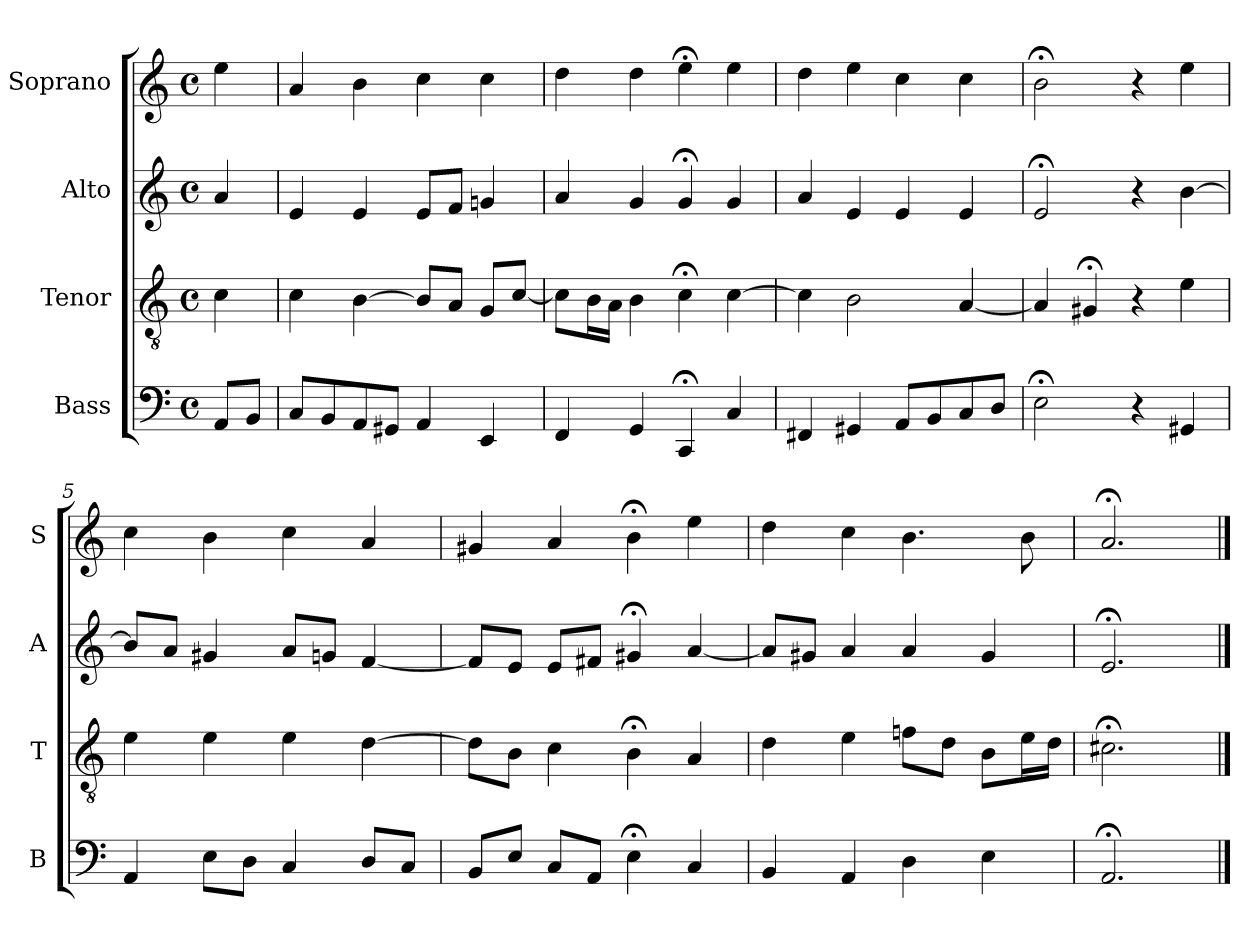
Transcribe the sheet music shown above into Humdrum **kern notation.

**kern	**kern	**kern	**kern
*part4	*part3	*part2	*part1
*staff4	*staff3	*staff2	*staff1
*I"Bass	*I"Tenor	*I"Alto	*I"Soprano
*I'B	*I'T	*I'A	*I'S
*clefF4	*clefGv2	*clefG2	*clefG2
*k[]	*k[]	*k[]	*k[]
*a:	*a:	*a:	*a:
*M4/4	*M4/4	*M4/4	*M4/4
*met(c)	*met(c)	*met(c)	*met(c)
*MM100	*MM100	*MM100	*MM100
=	=	=	=
8AAL	4c	4a	4ee
8BBJ	.	.	.
=1	=1	=1	=1
8CL	4c	4e	4a
8BB	.	.	.
8AA	[4B	4e	4b
8GG#XJ	.	.	.
4AA	8BL]	8eL	4cc
.	8AJ	8fJ	.
4EE	8GL	4gn	4cc
.	[8cJ	.	.
=2	=2	=2	=2
4FF	8cL]	4a	4dd
.	16BL	.	.
.	16AJJ	.	.
4GG	4B	4g	4dd
4CC;<	4c;<	4g;<	4ee;<
4C	[4c	4g	4ee
=3	=3	=3	=3
4FF#Xi	4ci]	4ai	4ddi
4GG#X	2B	4e	4ee
8AAL	.	4e	4cc
8BB	.	.	.
8C	[4A	4e	4cc
8DJ	.	.	.
=4	=4	=4	=4
2E;<	4A]	2e;<	2b;<
.	4G#X;<	.	.
4r	4r	4r	4r
4GG#X	4e	[4b	4ee
=5	=5	=5	=5
4AA	4e	8bL]	4cc
.	.	8aJ	.
8EL	4e	4g#X	4b
8DJ	.	.	.
4C	4e	8aL	4cc
.	.	8gnJ	.
8DL	[4d	[4f	4a
8CJ	.	.	.
=6	=6	=6	=6
8BBL	8dL]	8fL]	4g#X
8EJ	8BJ	8eJ	.
8CL	4c	8eL	4a
8AAJ	.	8f#XJ	.
4E;<	4B;<	4g#X;<	4b;<
4C	4A	[4a	4ee
=7	=7	=7	=7
4BB	4d	8aL]	4dd
.	.	8g#XJ	.
4AA	4e	4a	4cc
4D	8fnL	4a	4.b
.	8dJ	.	.
4E	8BL	4g#	.
.	16eL	.	8b
.	16dJJ	.	.
=8	=8	=8	=8
2.AA;<	2.c#X;<	2.e;<	2.a;<
==	==	==	==
*-	*-	*-	*-
